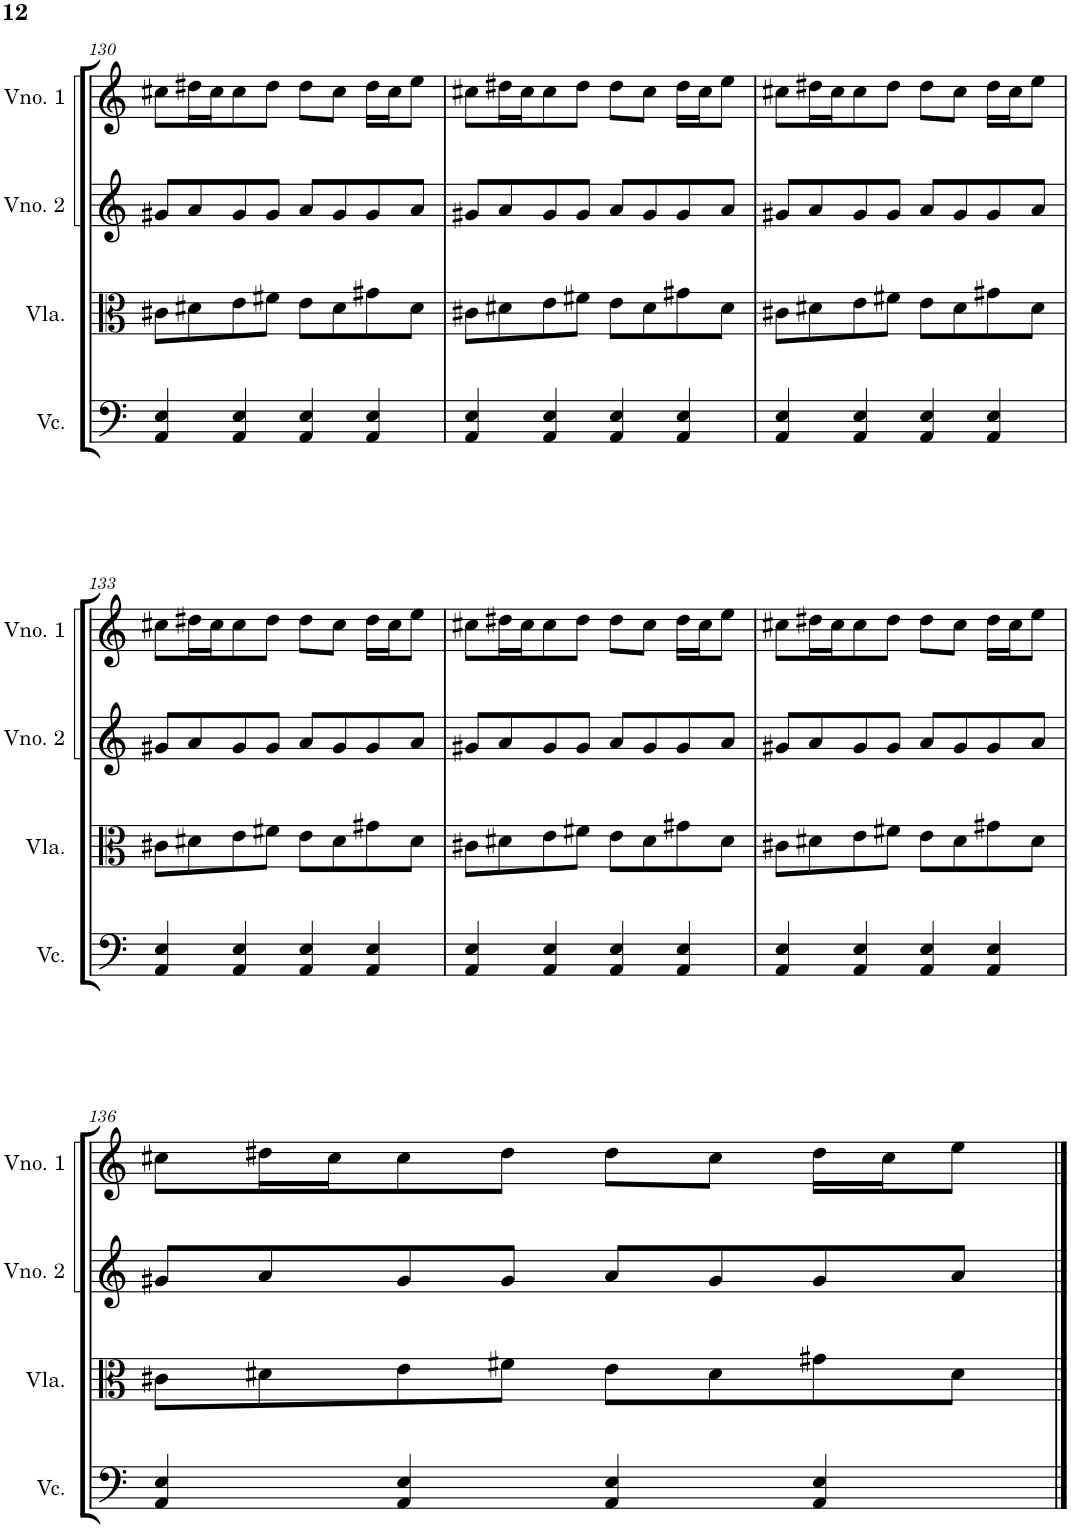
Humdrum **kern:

**kern	**kern	**kern	**kern
*part4	*part3	*part2	*part1
*staff4	*staff3	*staff2	*staff1
*I"Violoncelo	*I"Viola	*I"Violino 2	*I"Violino 1
*I'Vc.	*I'Vla.	*I'Vno. 2	*I'Vno. 1
!!LO:PB:g=z
*clefF4	*clefC3	*clefG2	*clefG2
*k[]	*k[]	*k[]	*k[]
*M2/2	*M2/2	*M2/2	*M2/2
*met(c|)	*met(c|)	*met(c|)	*met(c|)
=130	=130	=130	=130
4AA/ 4E/	8c#X\L	8g#X/L	8cc#X\L
.	8d#X\	8a/	16dd#X\L
.	.	.	16cc#\J
4AA/ 4E/	8e\	8g#/	8cc#\
.	8f#X\J	8g#/J	8dd#\J
4AA/ 4E/	8e\L	8a/L	8dd#\L
.	8d#\	8g#/	8cc#\J
4AA/ 4E/	8g#X\	8g#/	16dd#\LL
.	.	.	16cc#\J
.	8d#\J	8a/J	8ee\J
=131	=131	=131	=131
4AA/ 4E/	8c#X\L	8g#X/L	8cc#X\L
.	8d#X\	8a/	16dd#X\L
.	.	.	16cc#\J
4AA/ 4E/	8e\	8g#/	8cc#\
.	8f#X\J	8g#/J	8dd#\J
4AA/ 4E/	8e\L	8a/L	8dd#\L
.	8d#\	8g#/	8cc#\J
4AA/ 4E/	8g#X\	8g#/	16dd#\LL
.	.	.	16cc#\J
.	8d#\J	8a/J	8ee\J
=132	=132	=132	=132
4AA/ 4E/	8c#X\L	8g#X/L	8cc#X\L
.	8d#X\	8a/	16dd#X\L
.	.	.	16cc#\J
4AA/ 4E/	8e\	8g#/	8cc#\
.	8f#X\J	8g#/J	8dd#\J
4AA/ 4E/	8e\L	8a/L	8dd#\L
.	8d#\	8g#/	8cc#\J
4AA/ 4E/	8g#X\	8g#/	16dd#\LL
.	.	.	16cc#\J
.	8d#\J	8a/J	8ee\J
!!LO:LB:g=z
=133	=133	=133	=133
4AA/ 4E/	8c#X\L	8g#X/L	8cc#X\L
.	8d#X\	8a/	16dd#X\L
.	.	.	16cc#\J
4AA/ 4E/	8e\	8g#/	8cc#\
.	8f#X\J	8g#/J	8dd#\J
4AA/ 4E/	8e\L	8a/L	8dd#\L
.	8d#\	8g#/	8cc#\J
4AA/ 4E/	8g#X\	8g#/	16dd#\LL
.	.	.	16cc#\J
.	8d#\J	8a/J	8ee\J
=134	=134	=134	=134
4AA/ 4E/	8c#X\L	8g#X/L	8cc#X\L
.	8d#X\	8a/	16dd#X\L
.	.	.	16cc#\J
4AA/ 4E/	8e\	8g#/	8cc#\
.	8f#X\J	8g#/J	8dd#\J
4AA/ 4E/	8e\L	8a/L	8dd#\L
.	8d#\	8g#/	8cc#\J
4AA/ 4E/	8g#X\	8g#/	16dd#\LL
.	.	.	16cc#\J
.	8d#\J	8a/J	8ee\J
=135	=135	=135	=135
4AA/ 4E/	8c#X\L	8g#X/L	8cc#X\L
.	8d#X\	8a/	16dd#X\L
.	.	.	16cc#\J
4AA/ 4E/	8e\	8g#/	8cc#\
.	8f#X\J	8g#/J	8dd#\J
4AA/ 4E/	8e\L	8a/L	8dd#\L
.	8d#\	8g#/	8cc#\J
4AA/ 4E/	8g#X\	8g#/	16dd#\LL
.	.	.	16cc#\J
.	8d#\J	8a/J	8ee\J
!!LO:LB:g=z
=136	=136	=136	=136
4AA/ 4E/	8c#X\L	8g#X/L	8cc#X\L
.	8d#X\	8a/	16dd#X\L
.	.	.	16cc#\J
4AA/ 4E/	8e\	8g#/	8cc#\
.	8f#X\J	8g#/J	8dd#\J
4AA/ 4E/	8e\L	8a/L	8dd#\L
.	8d#\	8g#/	8cc#\J
4AA/ 4E/	8g#X\	8g#/	16dd#\LL
.	.	.	16cc#\J
.	8d#\J	8a/J	8ee\J
==	==	==	==
*-	*-	*-	*-
